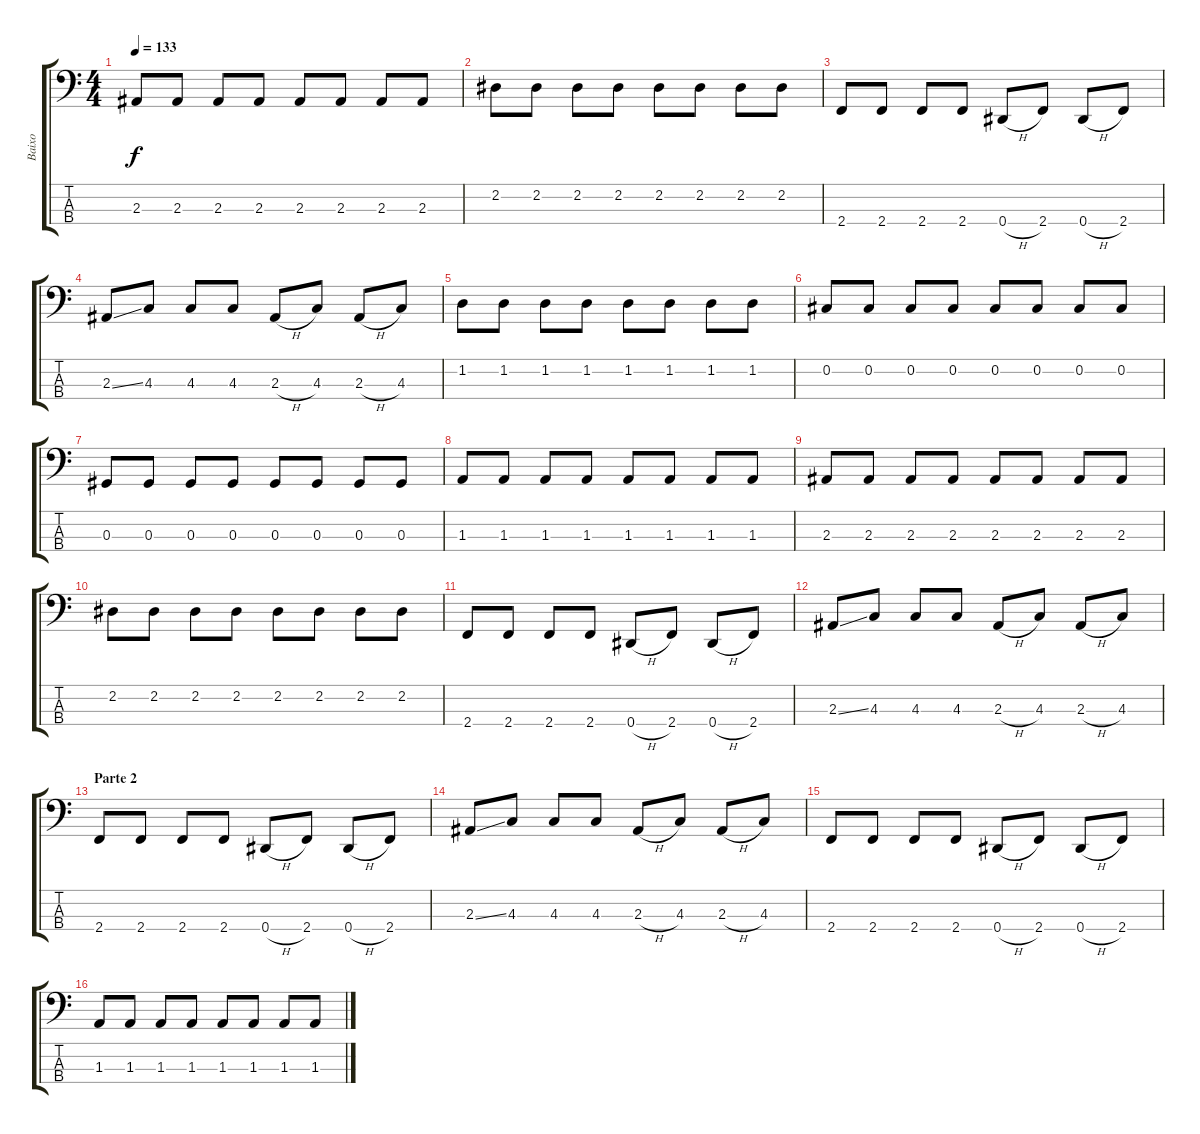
\track ("Baixo" "Baixo") {instrument electricbassfinger}
\staff {score tabs}
\tuning (Gb2 Db2 Ab1 Eb1) {hide}
\ts (4 4)
\tempo 133
\clef f4
\ks c
2.3.8{dy f} 2.3.8 2.3.8 2.3.8 2.3.8 2.3.8 2.3.8 2.3.8 |
2.2.8 2.2.8 2.2.8 2.2.8 2.2.8 2.2.8 2.2.8 2.2.8 |
2.4.8 2.4.8 2.4.8 2.4.8 0.4{h}.8 2.4.8 0.4{h}.8 2.4.8 |
2.3{ss}.8 4.3.8 4.3.8 4.3.8 2.3{h}.8 4.3.8 2.3{h}.8 4.3.8 |
1.2.8 1.2.8 1.2.8 1.2.8 1.2.8 1.2.8 1.2.8 1.2.8 |
0.2.8 0.2.8 0.2.8 0.2.8 0.2.8 0.2.8 0.2.8 0.2.8 |
0.3.8 0.3.8 0.3.8 0.3.8 0.3.8 0.3.8 0.3.8 0.3.8 |
1.3.8 1.3.8 1.3.8 1.3.8 1.3.8 1.3.8 1.3.8 1.3.8 |
2.3.8 2.3.8 2.3.8 2.3.8 2.3.8 2.3.8 2.3.8 2.3.8 |
2.2.8 2.2.8 2.2.8 2.2.8 2.2.8 2.2.8 2.2.8 2.2.8 |
2.4.8 2.4.8 2.4.8 2.4.8 0.4{h}.8 2.4.8 0.4{h}.8 2.4.8 |
2.3{ss}.8 4.3.8 4.3.8 4.3.8 2.3{h}.8 4.3.8 2.3{h}.8 4.3.8 |
\section ("" "Parte 2")
2.4.8 2.4.8 2.4.8 2.4.8 0.4{h}.8 2.4.8 0.4{h}.8 2.4.8 |
2.3{ss}.8 4.3.8 4.3.8 4.3.8 2.3{h}.8 4.3.8 2.3{h}.8 4.3.8 |
2.4.8 2.4.8 2.4.8 2.4.8 0.4{h}.8 2.4.8 0.4{h}.8 2.4.8 |
1.3.8 1.3.8 1.3.8 1.3.8 1.3.8 1.3.8 1.3.8 1.3.8
